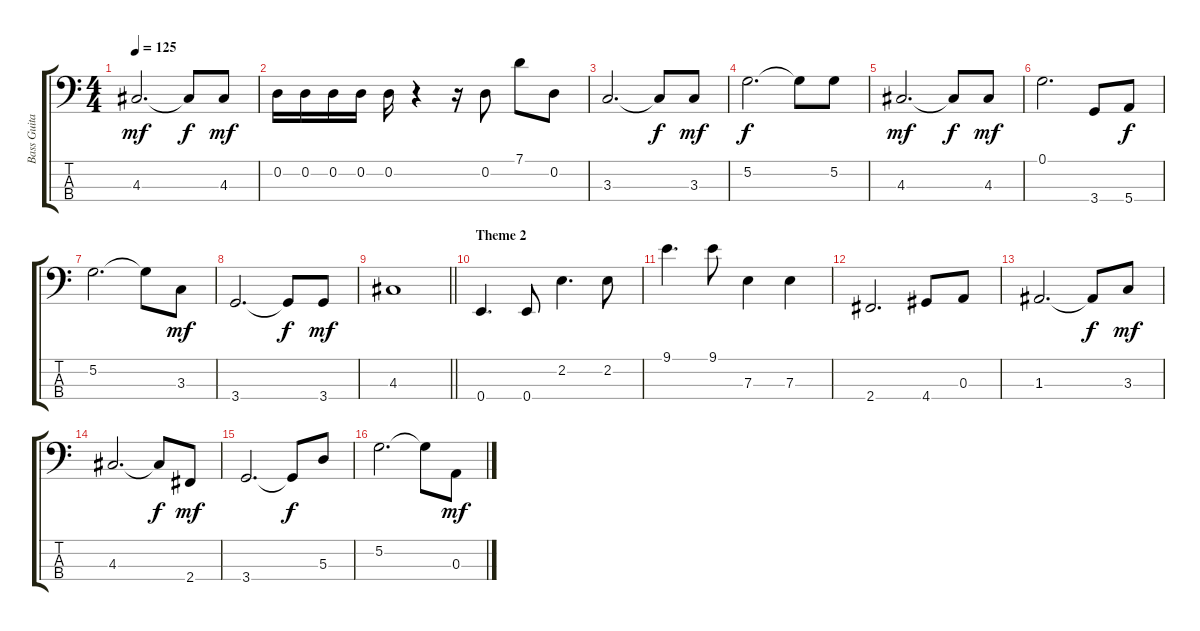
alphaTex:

\track ("Bass Guitar" "Bass Guita") {instrument electricbassfinger}
\staff {score tabs}
\tuning (G2 D2 A1 E1) {hide}
\ts (4 4)
\tempo 125
\clef f4
\ks c
4.3.2{d dy mf} 4.3{t}.8{dy f} 4.3.8{dy mf} |
0.2.16 0.2.16 0.2.16 0.2.16 0.2.16 r.4 r.16 0.2.8 7.1.8 0.2.8 |
3.3.2{d} 3.3{t}.8{dy f} 3.3.8{dy mf} |
5.2.2{d dy f} 5.2{t}.8 5.2.8 |
4.3.2{d dy mf} 4.3{t}.8{dy f} 4.3.8{dy mf} |
0.1.2{d} 3.4.8 5.4.8{dy f} |
5.2.2{d} 5.2{t}.8 3.3.8{dy mf} |
3.4.2{d} 3.4{t}.8{dy f} 3.4.8{dy mf} |
\barLineRight lightlight
4.3.1 |
\section ("" "Theme 2")
0.4.4{d} 0.4.8 2.2.4{d} 2.2.8 |
9.1.4{d} 9.1.8 7.3.4 7.3.4 |
2.4.2{d} 4.4.8 0.3.8 |
1.3.2{d} 1.3{t}.8{dy f} 3.3.8{dy mf} |
4.3.2{d} 4.3{t}.8{dy f} 2.4.8{dy mf} |
3.4.2{d} 3.4{t}.8{dy f} 5.3.8 |
5.2.2{d} 5.2{t}.8 0.3.8{dy mf}
